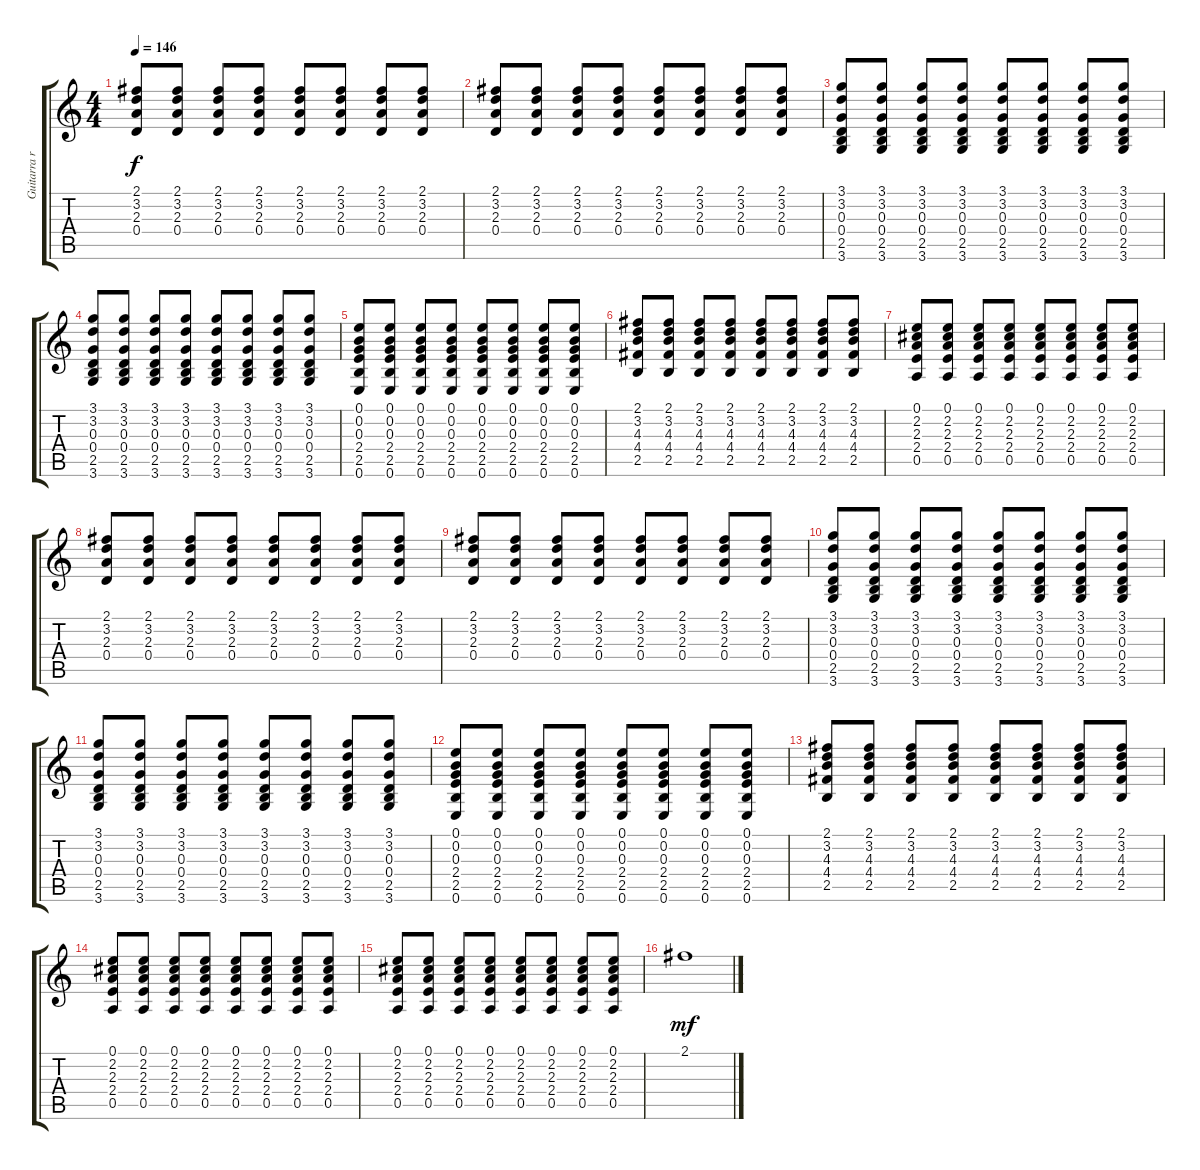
\track ("Guitarra ritmica" "Guitarra r") {instrument electricguitarjazz}
\staff {score tabs}
\tuning (E4 B3 G3 D3 A2 E2) {hide}
\ts (4 4)
\tempo 146
\clef g2
\ks c
(2.1 3.2 2.3 0.4).8{dy f instrument electricguitarjazz} (2.1 3.2 2.3 0.4).8 (2.1 3.2 2.3 0.4).8 (2.1 3.2 2.3 0.4).8 (2.1 3.2 2.3 0.4).8 (2.1 3.2 2.3 0.4).8 (2.1 3.2 2.3 0.4).8 (2.1 3.2 2.3 0.4).8 |
(2.1 3.2 2.3 0.4).8 (2.1 3.2 2.3 0.4).8 (2.1 3.2 2.3 0.4).8 (2.1 3.2 2.3 0.4).8 (2.1 3.2 2.3 0.4).8 (2.1 3.2 2.3 0.4).8 (2.1 3.2 2.3 0.4).8 (2.1 3.2 2.3 0.4).8 |
(3.1 3.2 0.3 0.4 2.5 3.6).8 (3.1 3.2 0.3 0.4 2.5 3.6).8 (3.1 3.2 0.3 0.4 2.5 3.6).8 (3.1 3.2 0.3 0.4 2.5 3.6).8 (3.1 3.2 0.3 0.4 2.5 3.6).8 (3.1 3.2 0.3 0.4 2.5 3.6).8 (3.1 3.2 0.3 0.4 2.5 3.6).8 (3.1 3.2 0.3 0.4 2.5 3.6).8 |
(3.1 3.2 0.3 0.4 2.5 3.6).8 (3.1 3.2 0.3 0.4 2.5 3.6).8 (3.1 3.2 0.3 0.4 2.5 3.6).8 (3.1 3.2 0.3 0.4 2.5 3.6).8 (3.1 3.2 0.3 0.4 2.5 3.6).8 (3.1 3.2 0.3 0.4 2.5 3.6).8 (3.1 3.2 0.3 0.4 2.5 3.6).8 (3.1 3.2 0.3 0.4 2.5 3.6).8 |
(0.1 0.2 0.3 2.4 2.5 0.6).8 (0.1 0.2 0.3 2.4 2.5 0.6).8 (0.1 0.2 0.3 2.4 2.5 0.6).8 (0.1 0.2 0.3 2.4 2.5 0.6).8 (0.1 0.2 0.3 2.4 2.5 0.6).8 (0.1 0.2 0.3 2.4 2.5 0.6).8 (0.1 0.2 0.3 2.4 2.5 0.6).8 (0.1 0.2 0.3 2.4 2.5 0.6).8 |
(2.1 3.2 4.3 4.4 2.5).8 (2.1 3.2 4.3 4.4 2.5).8 (2.1 3.2 4.3 4.4 2.5).8 (2.1 3.2 4.3 4.4 2.5).8 (2.1 3.2 4.3 4.4 2.5).8 (2.1 3.2 4.3 4.4 2.5).8 (2.1 3.2 4.3 4.4 2.5).8 (2.1 3.2 4.3 4.4 2.5).8 |
(0.1 2.2 2.3 2.4 0.5).8 (0.1 2.2 2.3 2.4 0.5).8 (0.1 2.2 2.3 2.4 0.5).8 (0.1 2.2 2.3 2.4 0.5).8 (0.1 2.2 2.3 2.4 0.5).8 (0.1 2.2 2.3 2.4 0.5).8 (0.1 2.2 2.3 2.4 0.5).8 (0.1 2.2 2.3 2.4 0.5).8 |
(2.1 3.2 2.3 0.4).8 (2.1 3.2 2.3 0.4).8 (2.1 3.2 2.3 0.4).8 (2.1 3.2 2.3 0.4).8 (2.1 3.2 2.3 0.4).8 (2.1 3.2 2.3 0.4).8 (2.1 3.2 2.3 0.4).8 (2.1 3.2 2.3 0.4).8 |
(2.1 3.2 2.3 0.4).8 (2.1 3.2 2.3 0.4).8 (2.1 3.2 2.3 0.4).8 (2.1 3.2 2.3 0.4).8 (2.1 3.2 2.3 0.4).8 (2.1 3.2 2.3 0.4).8 (2.1 3.2 2.3 0.4).8 (2.1 3.2 2.3 0.4).8 |
(3.1 3.2 0.3 0.4 2.5 3.6).8 (3.1 3.2 0.3 0.4 2.5 3.6).8 (3.1 3.2 0.3 0.4 2.5 3.6).8 (3.1 3.2 0.3 0.4 2.5 3.6).8 (3.1 3.2 0.3 0.4 2.5 3.6).8 (3.1 3.2 0.3 0.4 2.5 3.6).8 (3.1 3.2 0.3 0.4 2.5 3.6).8 (3.1 3.2 0.3 0.4 2.5 3.6).8 |
(3.1 3.2 0.3 0.4 2.5 3.6).8 (3.1 3.2 0.3 0.4 2.5 3.6).8 (3.1 3.2 0.3 0.4 2.5 3.6).8 (3.1 3.2 0.3 0.4 2.5 3.6).8 (3.1 3.2 0.3 0.4 2.5 3.6).8 (3.1 3.2 0.3 0.4 2.5 3.6).8 (3.1 3.2 0.3 0.4 2.5 3.6).8 (3.1 3.2 0.3 0.4 2.5 3.6).8 |
(0.1 0.2 0.3 2.4 2.5 0.6).8 (0.1 0.2 0.3 2.4 2.5 0.6).8 (0.1 0.2 0.3 2.4 2.5 0.6).8 (0.1 0.2 0.3 2.4 2.5 0.6).8 (0.1 0.2 0.3 2.4 2.5 0.6).8 (0.1 0.2 0.3 2.4 2.5 0.6).8 (0.1 0.2 0.3 2.4 2.5 0.6).8 (0.1 0.2 0.3 2.4 2.5 0.6).8 |
(2.1 3.2 4.3 4.4 2.5).8 (2.1 3.2 4.3 4.4 2.5).8 (2.1 3.2 4.3 4.4 2.5).8 (2.1 3.2 4.3 4.4 2.5).8 (2.1 3.2 4.3 4.4 2.5).8 (2.1 3.2 4.3 4.4 2.5).8 (2.1 3.2 4.3 4.4 2.5).8 (2.1 3.2 4.3 4.4 2.5).8 |
(0.1 2.2 2.3 2.4 0.5).8 (0.1 2.2 2.3 2.4 0.5).8 (0.1 2.2 2.3 2.4 0.5).8 (0.1 2.2 2.3 2.4 0.5).8 (0.1 2.2 2.3 2.4 0.5).8 (0.1 2.2 2.3 2.4 0.5).8 (0.1 2.2 2.3 2.4 0.5).8 (0.1 2.2 2.3 2.4 0.5).8 |
(0.1 2.2 2.3 2.4 0.5).8 (0.1 2.2 2.3 2.4 0.5).8 (0.1 2.2 2.3 2.4 0.5).8 (0.1 2.2 2.3 2.4 0.5).8 (0.1 2.2 2.3 2.4 0.5).8 (0.1 2.2 2.3 2.4 0.5).8 (0.1 2.2 2.3 2.4 0.5).8 (0.1 2.2 2.3 2.4 0.5).8 |
2.1.1{dy mf}
